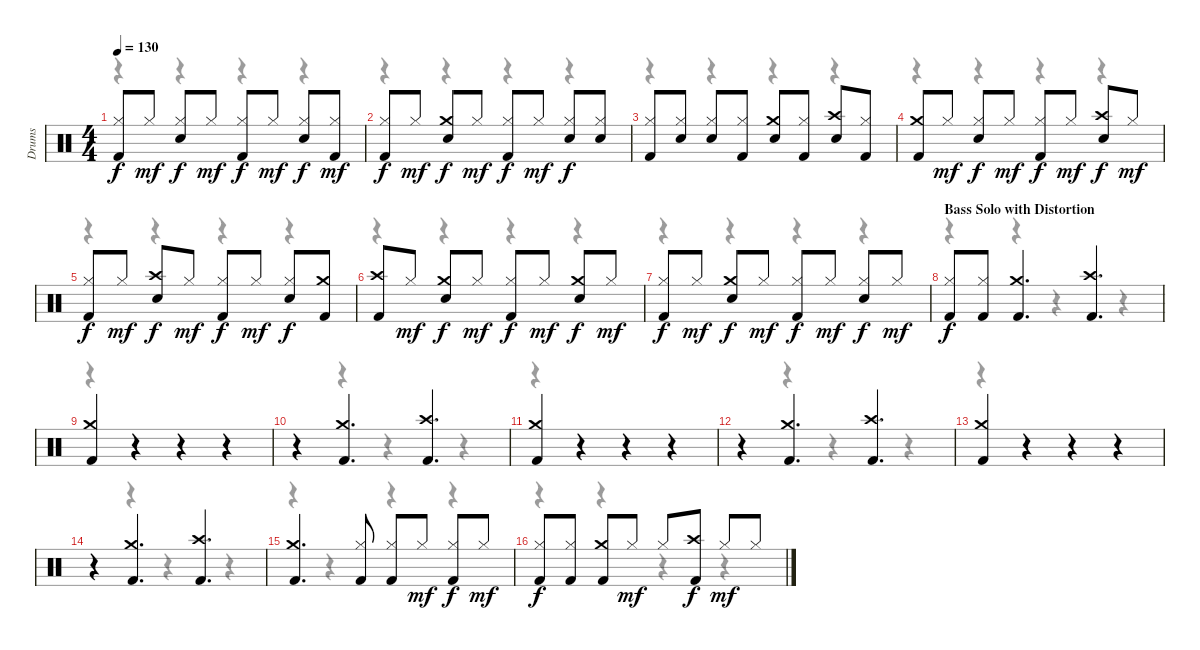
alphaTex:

\bracketExtendMode groupsimilarinstruments
\track ("Drumkit" "Drums") {instrument percussion}
\staff {score}
\articulation defaults
\voice
\ts (4 4)
\tempo 130
\clef neutral
\ks c
("Hi-Hat (closed)" "Kick (hit) 2").8{dy f} "Hi-Hat (closed)".8{dy mf} ("Hi-Hat (closed)" "Snare (hit) 2").8{dy f} "Hi-Hat (closed)".8{dy mf} ("Hi-Hat (closed)" "Kick (hit) 2").8{dy f} "Hi-Hat (closed)".8{dy mf} ("Hi-Hat (closed)" "Snare (hit) 2").8{dy f} ("Hi-Hat (closed)" "Kick (hit) 2").8{dy mf} |
("Hi-Hat (closed)" "Kick (hit) 2").8{dy f} "Hi-Hat (closed)".8{dy mf} ("Crash medium (hit)" "Snare (hit) 2").8{dy f} "Hi-Hat (closed)".8{dy mf} ("Hi-Hat (closed)" "Kick (hit) 2").8{dy f} "Hi-Hat (closed)".8{dy mf} ("Hi-Hat (closed)" "Snare (hit) 2").8{dy f} ("Hi-Hat (closed)" "Snare (hit) 2").8 |
("Hi-Hat (closed)" "Kick (hit) 2").8 ("Hi-Hat (closed)" "Snare (hit) 2").8 ("Hi-Hat (closed)" "Snare (hit) 2").8 ("Hi-Hat (closed)" "Kick (hit) 2").8 ("Crash medium (hit)" "Snare (hit) 2").8 ("Hi-Hat (closed)" "Kick (hit) 2").8 ("Crash high (hit)" "Snare (hit) 2").8 ("Hi-Hat (closed)" "Kick (hit) 2").8 |
("Crash medium (hit)" "Kick (hit) 2").8 "Hi-Hat (closed)".8{dy mf} ("Hi-Hat (closed)" "Snare (hit) 2").8{dy f} "Hi-Hat (closed)".8{dy mf} ("Hi-Hat (closed)" "Kick (hit) 2").8{dy f} "Hi-Hat (closed)".8{dy mf} ("Crash high (hit)" "Snare (hit) 2").8{dy f} "Hi-Hat (closed)".8{dy mf} |
("Hi-Hat (closed)" "Kick (hit) 2").8{dy f} "Hi-Hat (closed)".8{dy mf} ("Crash high (hit)" "Snare (hit) 2").8{dy f} "Hi-Hat (closed)".8{dy mf} ("Hi-Hat (closed)" "Kick (hit) 2").8{dy f} "Hi-Hat (closed)".8{dy mf} ("Hi-Hat (closed)" "Snare (hit) 2").8{dy f} ("Crash medium (hit)" "Kick (hit) 2").8 |
("Crash high (hit)" "Kick (hit) 2").8 "Hi-Hat (closed)".8{dy mf} ("Crash medium (hit)" "Snare (hit) 2").8{dy f} "Hi-Hat (closed)".8{dy mf} ("Hi-Hat (closed)" "Kick (hit) 2").8{dy f} "Hi-Hat (closed)".8{dy mf} ("Crash medium (hit)" "Snare (hit) 2").8{dy f} "Hi-Hat (closed)".8{dy mf} |
("Hi-Hat (closed)" "Kick (hit) 2").8{dy f} "Hi-Hat (closed)".8{dy mf} ("Crash medium (hit)" "Snare (hit) 2").8{dy f} "Hi-Hat (closed)".8{dy mf} ("Hi-Hat (closed)" "Kick (hit) 2").8{dy f} "Hi-Hat (closed)".8{dy mf} ("Hi-Hat (closed)" "Snare (hit) 2").8{dy f} "Hi-Hat (closed)".8{dy mf} |
\section ("" "Bass Solo with Distortion  ")
("Hi-Hat (closed)" "Kick (hit) 2").8{dy f} ("Hi-Hat (closed)" "Kick (hit) 2").8 ("Crash medium (hit)" "Kick (hit) 2").4{d} ("Crash high (hit)" "Kick (hit) 2").4{d} |
("Crash medium (hit)" "Kick (hit) 2").4 r.4 r.4 r.4 |
r.4 ("Crash medium (hit)" "Kick (hit) 2").4{d} ("Crash high (hit)" "Kick (hit) 2").4{d} |
("Crash medium (hit)" "Kick (hit) 2").4 r.4 r.4 r.4 |
r.4 ("Crash medium (hit)" "Kick (hit) 2").4{d} ("Crash high (hit)" "Kick (hit) 2").4{d} |
("Crash medium (hit)" "Kick (hit) 2").4 r.4 r.4 r.4 |
r.4 ("Crash medium (hit)" "Kick (hit) 2").4{d} ("Crash high (hit)" "Kick (hit) 2").4{d} |
("Crash medium (hit)" "Kick (hit) 2").4{d} ("Hi-Hat (closed)" "Kick (hit) 2").8 ("Hi-Hat (closed)" "Kick (hit) 2").8 "Hi-Hat (closed)".8{dy mf} ("Hi-Hat (closed)" "Kick (hit) 2").8{dy f} "Hi-Hat (closed)".8{dy mf} |
("Hi-Hat (closed)" "Kick (hit) 2").8{dy f} ("Hi-Hat (closed)" "Kick (hit) 2").8 ("Crash medium (hit)" "Kick (hit) 2").8 "Hi-Hat (closed)".8{dy mf} "Hi-Hat (closed)".8 ("Crash high (hit)" "Kick (hit) 2").8{dy f} "Hi-Hat (closed)".8{dy mf} "Hi-Hat (closed)".8
\voice
\clef neutral
\ottava regular
\simile none
\ks c
r.4{dy mf} r.4 r.4 r.4 |
r.4 r.4 r.4 r.4 |
r.4 r.4 r.4 r.4 |
r.4 r.4 r.4 r.4 |
r.4 r.4 r.4 r.4 |
r.4 r.4 r.4 r.4 |
r.4 r.4 r.4 r.4 |
r.4 r.4 r.4 r.4 |
r.4 r.4 r.4 r.4 |
r.4 r.4 r.4 r.4 |
r.4 r.4 r.4 r.4 |
r.4 r.4 r.4 r.4 |
r.4 r.4 r.4 r.4 |
r.4 r.4 r.4 r.4 |
r.4 r.4 r.4 r.4 |
r.4 r.4 r.4 r.4
